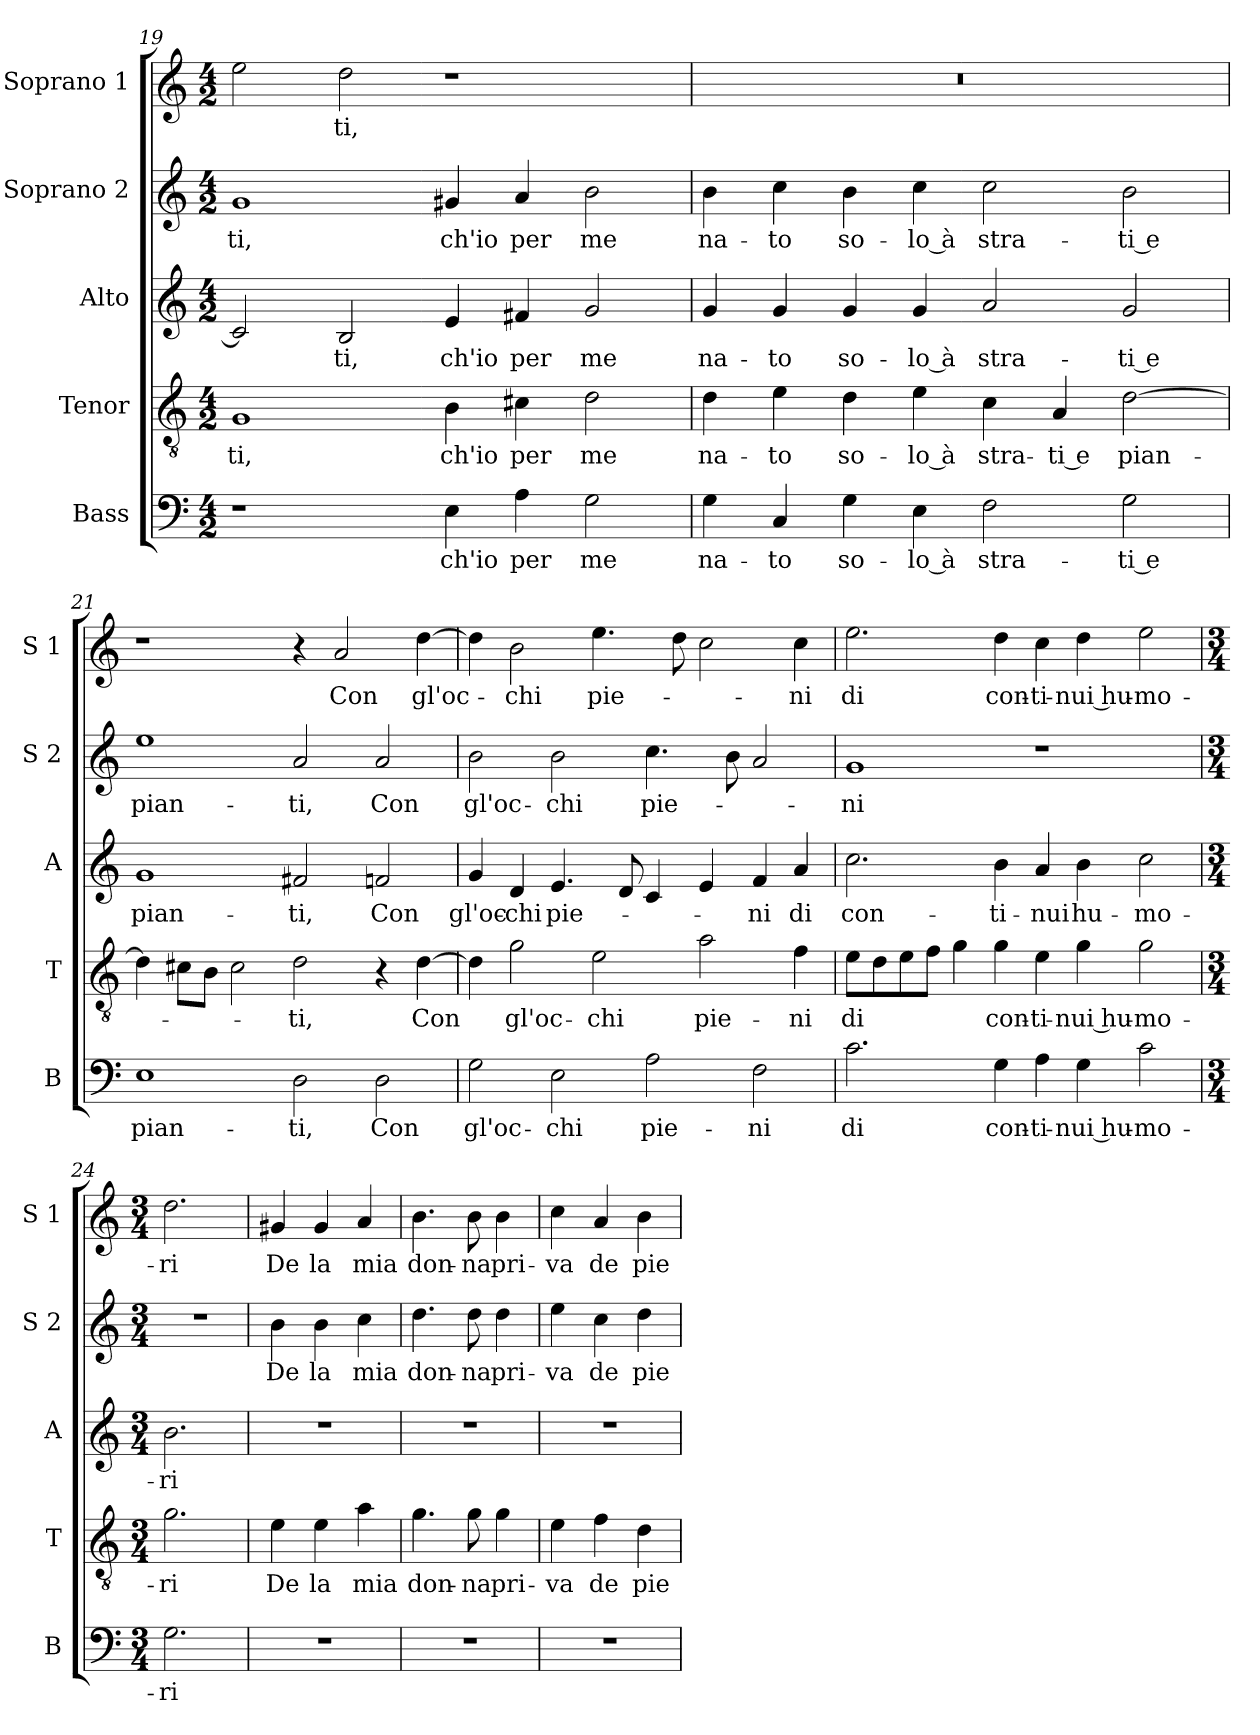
**kern	**text	**kern	**text	**kern	**text	**kern	**text	**kern	**text
*part5	*part5	*part4	*part4	*part3	*part3	*part2	*part2	*part1	*part1
*staff5	*staff5	*staff4	*staff4	*staff3	*staff3	*staff2	*staff2	*staff1	*staff1
*I"Bass	*	*I"Tenor	*	*I"Alto	*	*I"Soprano 2	*	*I"Soprano 1	*
*I'B	*	*I'T	*	*I'A	*	*I'S 2	*	*I'S 1	*
*clefF4	*	*clefGv2	*	*clefG2	*	*clefG2	*	*clefG2	*
*k[]	*	*k[]	*	*k[]	*	*k[]	*	*k[]	*
*C:	*	*C:	*	*C:	*	*C:	*	*C:	*
*M4/2	*	*M4/2	*	*M4/2	*	*M4/2	*	*M4/2	*
=19	=19	=19	=19	=19	=19	=19	=19	=19	=19
!	!	!	!LO:LY:b	!	!	!	!LO:LY:b	!	!
1r	.	1G	-ti,	2c/]	.	1g	-ti,	2ee\	.
!	!	!	!	!	!LO:LY:b	!	!	!	!LO:LY:b
.	.	.	.	2B/	-ti,	.	.	2dd\	-ti,
!	!LO:LY:b	!	!LO:LY:b	!	!LO:LY:b	!	!LO:LY:b	!	!
4E\	ch'io	4B\	ch'io	4e/	ch'io	4g#X/	ch'io	1r	.
!	!LO:LY:b	!	!LO:LY:b	!	!LO:LY:b	!	!LO:LY:b	!	!
4A\	per	4c#X\	per	4f#X/	per	4a/	per	.	.
!	!LO:LY:b	!	!LO:LY:b	!	!LO:LY:b	!	!LO:LY:b	!	!
2G\	me	2d\	me	2g/	me	2b\	me	.	.
!!LO:LB:g=z
=20	=20	=20	=20	=20	=20	=20	=20	=20	=20
!	!LO:LY:b	!	!LO:LY:b	!	!LO:LY:b	!	!LO:LY:b	!	!
4G\	na-	4d\	na-	4g/	na-	4b\	na-	0r	.
!	!LO:LY:b	!	!LO:LY:b	!	!LO:LY:b	!	!LO:LY:b	!	!
4C/	-to	4e\	-to	4g/	-to	4cc\	-to	.	.
!	!LO:LY:b	!	!LO:LY:b	!	!LO:LY:b	!	!LO:LY:b	!	!
4G\	so-	4d\	so-	4g/	so-	4b\	so-	.	.
!	!LO:LY:b	!	!LO:LY:b	!	!LO:LY:b	!	!LO:LY:b	!	!
4E\	-lo à	4e\	-lo à	4g/	-lo à	4cc\	-lo à	.	.
!	!LO:LY:b	!	!LO:LY:b	!	!LO:LY:b	!	!LO:LY:b	!	!
2F\	stra-	4c\	stra-	2a/	stra-	2cc\	stra-	.	.
!	!	!	!LO:LY:b	!	!	!	!	!	!
.	.	4A/	-ti e	.	.	.	.	.	.
!	!LO:LY:b	!	!LO:LY:b	!	!LO:LY:b	!	!LO:LY:b	!	!
2G\	-ti e	[2d\	pian-	2g/	-ti e	2b\	-ti e	.	.
=21	=21	=21	=21	=21	=21	=21	=21	=21	=21
!	!LO:LY:b	!	!	!	!LO:LY:b	!	!LO:LY:b	!	!
1E	pian-	4d\]	.	1g	pian-	1ee	pian-	1r	.
.	.	8c#X\L	.	.	.	.	.	.	.
.	.	8B\J	.	.	.	.	.	.	.
.	.	2c#\	.	.	.	.	.	.	.
!	!LO:LY:b	!	!LO:LY:b	!	!LO:LY:b	!	!LO:LY:b	!	!
2D\	-ti,	2d\	-ti,	2f#X/	-ti,	2a/	-ti,	4r	.
!	!	!	!	!	!	!	!	!	!LO:LY:b
.	.	.	.	.	.	.	.	2a/	Con
!	!LO:LY:b	!	!	!	!LO:LY:b	!	!LO:LY:b	!	!
2D\	Con	4r	.	2fn/	Con	2a/	Con	.	.
!	!	!	!LO:LY:b	!	!	!	!	!	!LO:LY:b
.	.	[4d\	Con	.	.	.	.	[4dd\	gl'oc-
=22	=22	=22	=22	=22	=22	=22	=22	=22	=22
!	!LO:LY:b	!	!	!	!LO:LY:b	!	!LO:LY:b	!	!
2G\	gl'oc-	4d\]	.	4g/	gl'oc-	2b\	gl'oc-	4dd\]	.
!	!	!	!LO:LY:b	!	!LO:LY:b	!	!	!	!LO:LY:b
.	.	2g\	gl'oc-	4d/	-chi	.	.	2b\	-chi
!	!LO:LY:b	!	!	!	!LO:LY:b	!	!LO:LY:b	!	!
2E\	-chi	.	.	4.e/	pie-	2b\	-chi	.	.
!	!	!	!LO:LY:b	!	!	!	!	!	!LO:LY:b
.	.	2e\	-chi	.	.	.	.	4.ee\	pie-
.	.	.	.	8d/	.	.	.	.	.
!	!LO:LY:b	!	!	!	!	!	!LO:LY:b	!	!
2A\	pie-	.	.	4c/	.	4.cc\	pie-	.	.
.	.	.	.	.	.	.	.	8dd\	.
!	!	!	!LO:LY:b	!	!	!	!	!	!
.	.	2a\	pie-	4e/	.	.	.	2cc\	.
.	.	.	.	.	.	8b\	.	.	.
!	!LO:LY:b	!	!	!	!LO:LY:b	!	!	!	!
2F\	-ni	.	.	4f/	-ni	2a/	.	.	.
!	!	!	!LO:LY:b	!	!LO:LY:b	!	!	!	!LO:LY:b
.	.	4f\	-ni	4a/	di	.	.	4cc\	-ni
!!LO:LB:g=z
=23	=23	=23	=23	=23	=23	=23	=23	=23	=23
!	!LO:LY:b	!	!LO:LY:b	!	!LO:LY:b	!	!LO:LY:b	!	!LO:LY:b
2.c\	di	8e\L	di	2.cc\	con-	1g	-ni	2.ee\	di
.	.	8d\	.	.	.	.	.	.	.
.	.	8e\	.	.	.	.	.	.	.
.	.	8f\J	.	.	.	.	.	.	.
.	.	4g\	.	.	.	.	.	.	.
!	!LO:LY:b	!	!LO:LY:b	!	!LO:LY:b	!	!	!	!LO:LY:b
4G\	con-	4g\	con-	4b\	-ti-	.	.	4dd\	con-
!	!LO:LY:b	!	!LO:LY:b	!	!LO:LY:b	!	!	!	!LO:LY:b
4A\	-ti-	4e\	-ti-	4a/	-nui	1r	.	4cc\	-ti-
!	!LO:LY:b	!	!LO:LY:b	!	!LO:LY:b	!	!	!	!LO:LY:b
4G\	-nui hu-	4g\	-nui hu-	4b\	hu-	.	.	4dd\	-nui hu-
!	!LO:LY:b	!	!LO:LY:b	!	!LO:LY:b	!	!	!	!LO:LY:b
2c\	-mo-	2g\	-mo-	2cc\	-mo-	.	.	2ee\	-mo-
=24	=24	=24	=24	=24	=24	=24	=24	=24	=24
*M3/4	*	*M3/4	*	*M3/4	*	*M3/4	*	*M3/4	*
!	!LO:LY:b	!	!LO:LY:b	!	!LO:LY:b	!	!	!	!LO:LY:b
2.G\	-ri	2.g\	-ri	2.b\	-ri	2.r	.	2.dd\	-ri
=25	=25	=25	=25	=25	=25	=25	=25	=25	=25
!	!	!	!LO:LY:b	!	!	!	!LO:LY:b	!	!LO:LY:b
2.r	.	4e\	De	2.r	.	4b\	De	4g#X/	De
!	!	!	!LO:LY:b	!	!	!	!LO:LY:b	!	!LO:LY:b
.	.	4e\	la	.	.	4b\	la	4g#/	la
!	!	!	!LO:LY:b	!	!	!	!LO:LY:b	!	!LO:LY:b
.	.	4a\	mia	.	.	4cc\	mia	4a/	mia
=26	=26	=26	=26	=26	=26	=26	=26	=26	=26
!	!	!	!LO:LY:b	!	!	!	!LO:LY:b	!	!LO:LY:b
2.r	.	4.g\	don-	2.r	.	4.dd\	don-	4.b\	don-
!	!	!	!LO:LY:b	!	!	!	!LO:LY:b	!	!LO:LY:b
.	.	8g\	-na	.	.	8dd\	-na	8b\	-na
!	!	!	!LO:LY:b	!	!	!	!LO:LY:b	!	!LO:LY:b
.	.	4g\	pri-	.	.	4dd\	pri-	4b\	pri-
=27	=27	=27	=27	=27	=27	=27	=27	=27	=27
!	!	!	!LO:LY:b	!	!	!	!LO:LY:b	!	!LO:LY:b
2.r	.	4e\	-va	2.r	.	4ee\	-va	4cc\	-va
!	!	!	!LO:LY:b	!	!	!	!LO:LY:b	!	!LO:LY:b
.	.	4f\	de	.	.	4cc\	de	4a/	de
!	!	!	!LO:LY:b	!	!	!	!LO:LY:b	!	!LO:LY:b
.	.	4d\	pie-	.	.	4dd\	pie-	4b\	pie-
=	=	=	=	=	=	=	=	=	=
*-	*-	*-	*-	*-	*-	*-	*-	*-	*-
